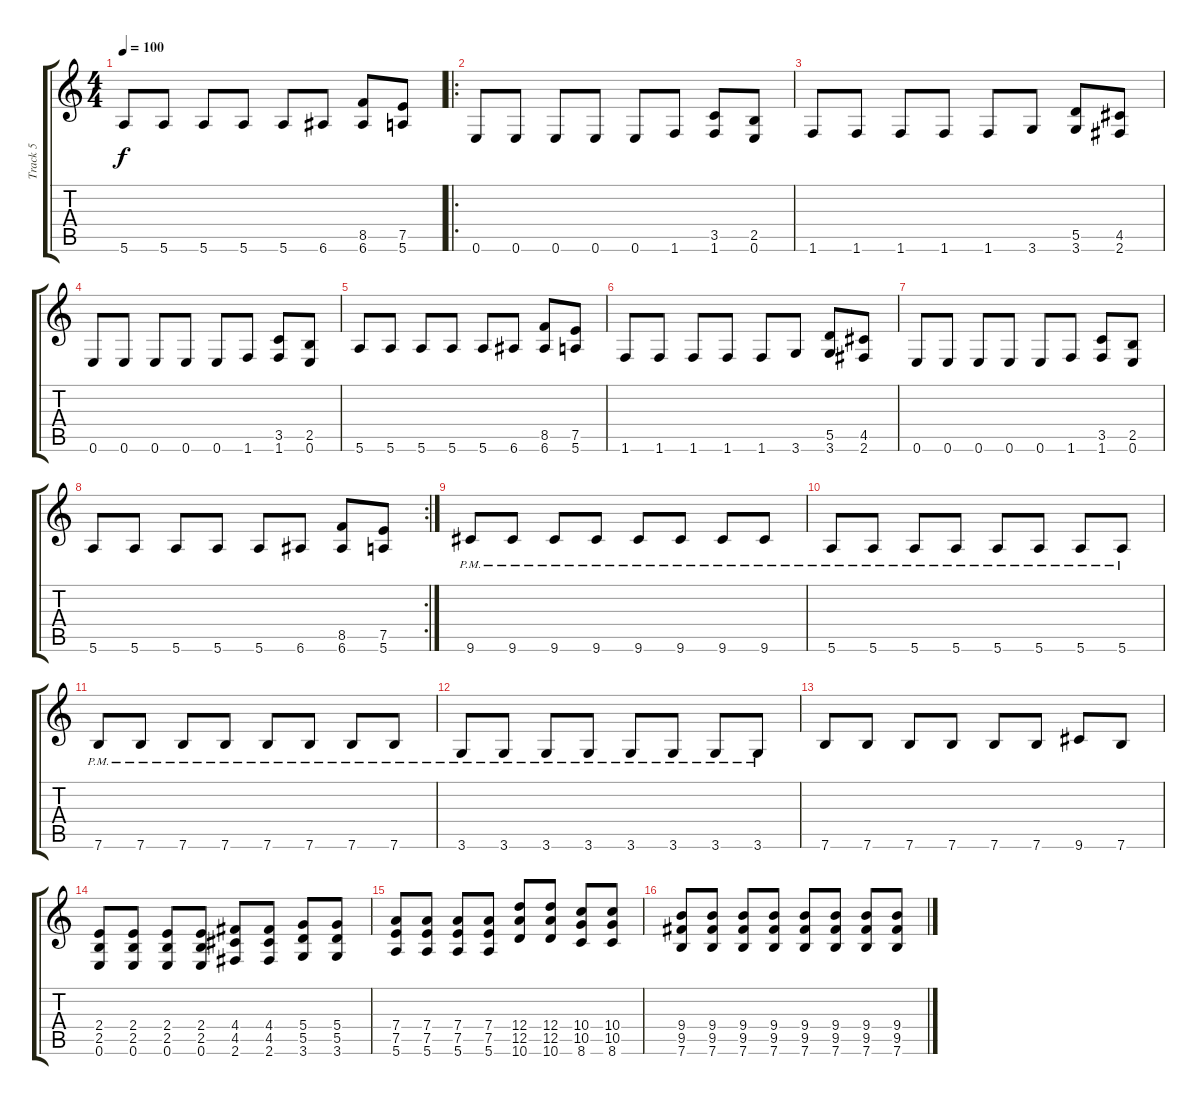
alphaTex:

\track ("Track 5" "Track 5") {instrument distortionguitar}
\staff {score tabs}
\tuning (E4 B3 G3 D3 A2 E2) {hide}
\ts (4 4)
\tempo 100
\clef g2
\ks c
5.6.8{dy f} 5.6.8 5.6.8 5.6.8 5.6.8 6.6.8 (8.5 6.6).8 (7.5 5.6).8 |
\ro
0.6.8 0.6.8 0.6.8 0.6.8 0.6.8 1.6.8 (3.5 1.6).8 (2.5 0.6).8 |
1.6.8 1.6.8 1.6.8 1.6.8 1.6.8 3.6.8 (5.5 3.6).8 (4.5 2.6).8 |
0.6.8 0.6.8 0.6.8 0.6.8 0.6.8 1.6.8 (3.5 1.6).8 (2.5 0.6).8 |
5.6.8 5.6.8 5.6.8 5.6.8 5.6.8 6.6.8 (8.5 6.6).8 (7.5 5.6).8 |
1.6.8 1.6.8 1.6.8 1.6.8 1.6.8 3.6.8 (5.5 3.6).8 (4.5 2.6).8 |
0.6.8 0.6.8 0.6.8 0.6.8 0.6.8 1.6.8 (3.5 1.6).8 (2.5 0.6).8 |
\rc 2
5.6.8 5.6.8 5.6.8 5.6.8 5.6.8 6.6.8 (8.5 6.6).8 (7.5 5.6).8 |
9.6{pm}.8{volume 9} 9.6{pm}.8 9.6{pm}.8 9.6{pm}.8 9.6{pm}.8 9.6{pm}.8 9.6{pm}.8 9.6{pm}.8 |
5.6{pm}.8{volume 15} 5.6{pm}.8{volume 9} 5.6{pm}.8 5.6{pm}.8 5.6{pm}.8 5.6{pm}.8 5.6{pm}.8 5.6{pm}.8 |
7.6{pm}.8{volume 15} 7.6{pm}.8{volume 9} 7.6{pm}.8 7.6{pm}.8 7.6{pm}.8 7.6{pm}.8 7.6{pm}.8 7.6{pm}.8 |
3.6{pm}.8{volume 15} 3.6{pm}.8{volume 9} 3.6{pm}.8 3.6{pm}.8 3.6{pm}.8 3.6{pm}.8 3.6{pm}.8 3.6{pm}.8 |
7.6.8{volume 15} 7.6.8 7.6.8 7.6.8 7.6.8 7.6.8 9.6.8 7.6.8 |
(2.4 2.5 0.6).8 (2.4 2.5 0.6).8 (2.4 2.5 0.6).8 (2.4 2.5 0.6).8 (4.4 4.5 2.6).8 (4.4 4.5 2.6).8 (5.4 5.5 3.6).8 (5.4 5.5 3.6).8 |
(7.4 7.5 5.6).8 (7.4 7.5 5.6).8 (7.4 7.5 5.6).8 (7.4 7.5 5.6).8 (12.4 12.5 10.6).8 (12.4 12.5 10.6).8 (10.4 10.5 8.6).8 (10.4 10.5 8.6).8 |
(9.4 9.5 7.6).8 (9.4 9.5 7.6).8 (9.4 9.5 7.6).8 (9.4 9.5 7.6).8 (9.4 9.5 7.6).8 (9.4 9.5 7.6).8 (9.4 9.5 7.6).8 (9.4 9.5 7.6).8
